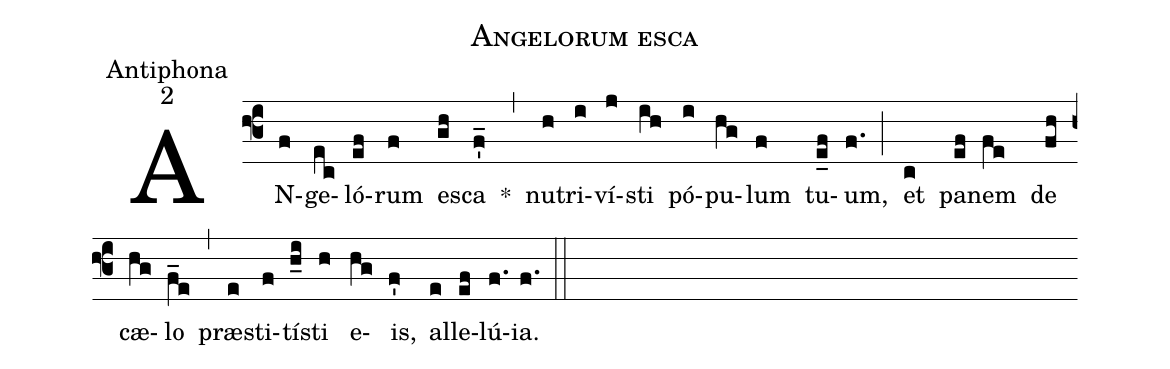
name:Angelorum esca;
office-part:Antiphona;
mode:2;
%%
(f3) AN(f)ge(ec)ló(ef)rum(f) e(gh)sca(f'_) *(,) nu(h)tri(i)ví(j)sti(ih) pó(i)pu(hg)lum(f) tu(e_f)um,(f.) (;) et(c) pa(ef)nem(fe) de(fh) cæ(hg)lo(f_e) (,) præ(e)sti(f)tí(h_i)sti(h) e(hg)is,(f') al(e)le(ef)lú(f.)ia.(f.) (::)
